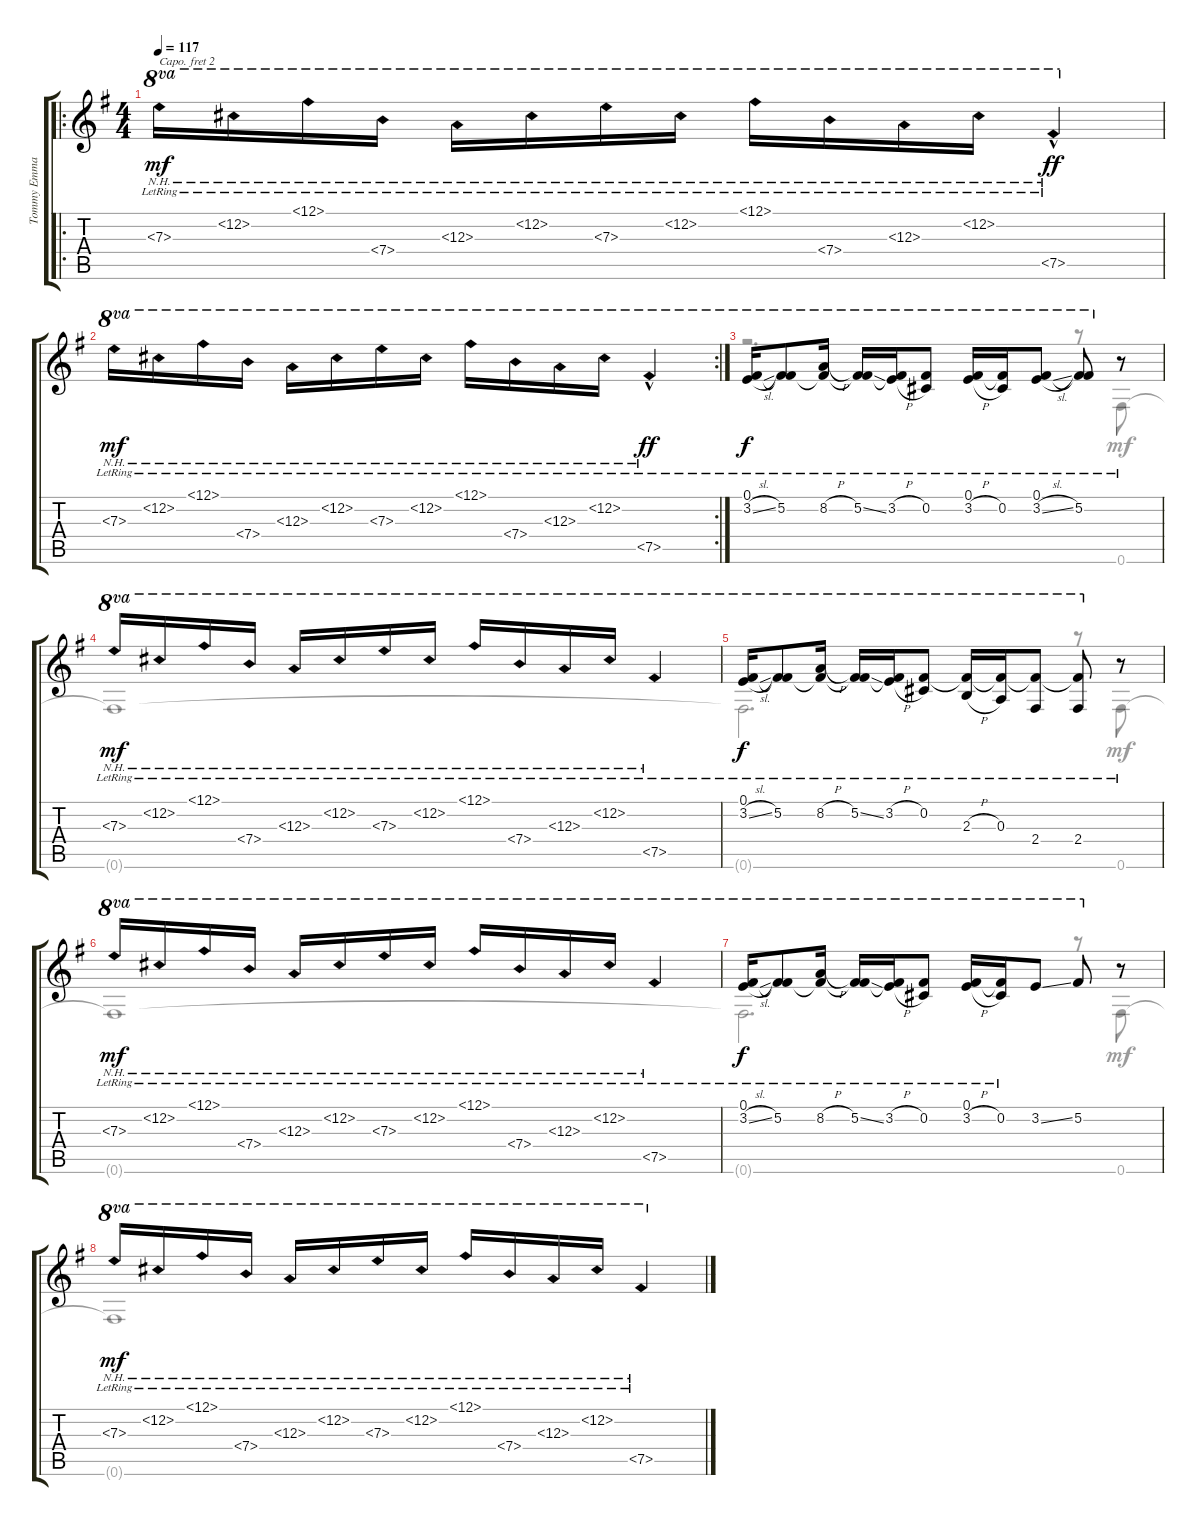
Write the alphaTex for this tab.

\track ("Tommy Emmanuel" "Tommy Emma") {instrument acousticguitarsteel}
\staff {score tabs}
\capo 2
\tuning (E4 B3 G3 D3 A2 E2) {hide}
\voice
\ro
\ts (4 4)
\tempo 117
\clef g2
\ks g
7.3{nh lr}.16{ot 8va dy mf instrument acousticguitarsteel} 12.2{nh lr}.16{ot 8va} 12.1{nh lr}.16{ot 8va} 7.4{nh lr}.16{ot 8va} 12.3{nh lr}.16{ot 8va} 12.2{nh lr}.16{ot 8va} 7.3{nh lr}.16{ot 8va} 12.2{nh lr}.16{ot 8va} 12.1{nh lr}.16{ot 8va} 7.4{nh lr}.16{ot 8va} 12.3{nh lr}.16{ot 8va} 12.2{nh lr}.16{ot 8va} 7.5{nh hac lr}.4{ot 8va dy ff} |
\rc 2
7.3{nh lr}.16{ot 8va dy mf} 12.2{nh lr}.16{ot 8va} 12.1{nh lr}.16{ot 8va} 7.4{nh lr}.16{ot 8va} 12.3{nh lr}.16{ot 8va} 12.2{nh lr}.16{ot 8va} 7.3{nh lr}.16{ot 8va} 12.2{nh lr}.16{ot 8va} 12.1{nh lr}.16{ot 8va} 7.4{nh lr}.16{ot 8va} 12.3{nh lr}.16{ot 8va} 12.2{nh lr}.16{ot 8va} 7.5{nh hac lr}.4{ot 8va dy ff} |
(0.1{lr} 3.2{sl lr}).16{ot 8va dy f} (0.1{t} 5.2{lr}).8{ot 8va} (0.1{t} 8.2{h lr}).16{ot 8va} (0.1{t} 5.2{ss lr}).16{ot 8va} (0.1{t} 3.2{h lr}).16{ot 8va} (0.1{t} 0.2{lr}).8{ot 8va} (0.1{lr} 3.2{h lr}).16{ot 8va} (0.1{t} 0.2{lr}).16{ot 8va} (0.1{lr} 3.2{sl lr}).8{ot 8va} (0.1{t} 5.2{lr}).8{ot 8va} r.8 |
7.3{nh lr}.16{ot 8va dy mf} 12.2{nh lr}.16{ot 8va} 12.1{nh lr}.16{ot 8va} 7.4{nh lr}.16{ot 8va} 12.3{nh lr}.16{ot 8va} 12.2{nh lr}.16{ot 8va} 7.3{nh lr}.16{ot 8va} 12.2{nh lr}.16{ot 8va} 12.1{nh lr}.16{ot 8va} 7.4{nh lr}.16{ot 8va} 12.3{nh lr}.16{ot 8va} 12.2{nh lr}.16{ot 8va} 7.5{nh lr}.4{ot 8va} |
(0.1{lr} 3.2{sl lr}).16{ot 8va dy f} (0.1{t} 5.2{lr}).8{ot 8va} (0.1{t} 8.2{h lr}).16{ot 8va} (0.1{t} 5.2{ss lr}).16{ot 8va} (0.1{t} 3.2{h lr}).16{ot 8va} (0.1{t} 0.2{lr}).8{ot 8va} (0.1{t} 2.3{h lr}).16{ot 8va} (0.1{t} 0.3{lr}).16{ot 8va} (0.1{t} 2.4{lr}).8{ot 8va} (0.1{t} 2.4{lr}).8{ot 8va} r.8 |
7.3{nh lr}.16{ot 8va dy mf} 12.2{nh lr}.16{ot 8va} 12.1{nh lr}.16{ot 8va} 7.4{nh lr}.16{ot 8va} 12.3{nh lr}.16{ot 8va} 12.2{nh lr}.16{ot 8va} 7.3{nh lr}.16{ot 8va} 12.2{nh lr}.16{ot 8va} 12.1{nh lr}.16{ot 8va} 7.4{nh lr}.16{ot 8va} 12.3{nh lr}.16{ot 8va} 12.2{nh lr}.16{ot 8va} 7.5{nh lr}.4{ot 8va} |
(0.1{lr} 3.2{sl lr}).16{ot 8va dy f} (0.1{t} 5.2{lr}).8{ot 8va} (0.1{t} 8.2{h lr}).16{ot 8va} (0.1{t} 5.2{ss lr}).16{ot 8va} (0.1{t} 3.2{h lr}).16{ot 8va} (0.1{t} 0.2{lr}).8{ot 8va} (0.1{lr} 3.2{h lr}).16{ot 8va} (0.1{t} 0.2{lr}).16{ot 8va} 3.2{ss}.8{ot 8va} 5.2.8{ot 8va} r.8 |
7.3{nh lr}.16{ot 8va dy mf} 12.2{nh lr}.16{ot 8va} 12.1{nh lr}.16{ot 8va} 7.4{nh lr}.16{ot 8va} 12.3{nh lr}.16{ot 8va} 12.2{nh lr}.16{ot 8va} 7.3{nh lr}.16{ot 8va} 12.2{nh lr}.16{ot 8va} 12.1{nh lr}.16{ot 8va} 7.4{nh lr}.16{ot 8va} 12.3{nh lr}.16{ot 8va} 12.2{nh lr}.16{ot 8va} 7.5{nh lr}.4{ot 8va}
\voice
\clef g2
\ottava regular
\simile none
\ks g
|
|
r.2{d} r.8 0.6.8 |
0.6{t}.1 |
0.6{t}.2{d dy f} r.8 0.6.8{dy mf} |
0.6{t}.1 |
0.6{t}.2{d dy f} r.8 0.6.8{dy mf} |
0.6{t}.1
